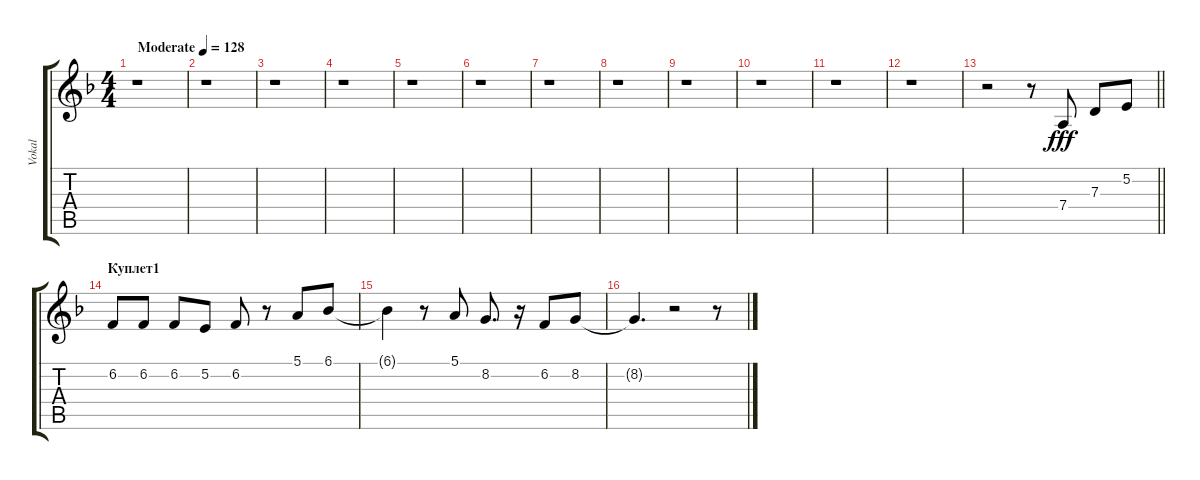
\track ("Vokal" "Vokal") {instrument flute}
\staff {score tabs}
\tuning (E4 B3 G3 D3 A2 E2) {hide}
\ts (4 4)
\tempo (128 "Moderate")
\clef g2
\ks dminor
r.1{dy fff instrument flute} |
r.1 |
r.1 |
r.1 |
r.1 |
r.1 |
r.1 |
r.1 |
r.1 |
r.1 |
r.1 |
r.1 |
\barLineRight lightlight
r.2 r.8 7.4.8 7.3.8 5.2.8 |
\section ("" "Куплет1")
6.2.8 6.2.8 6.2.8 5.2.8 6.2.8 r.8 5.1.8 6.1.8 |
6.1{t}.4 r.8 5.1.8 8.2.8{d} r.16 6.2.8 8.2.8 |
8.2{be (hold 0 0 60 0) t}.4{d} r.2 r.8
